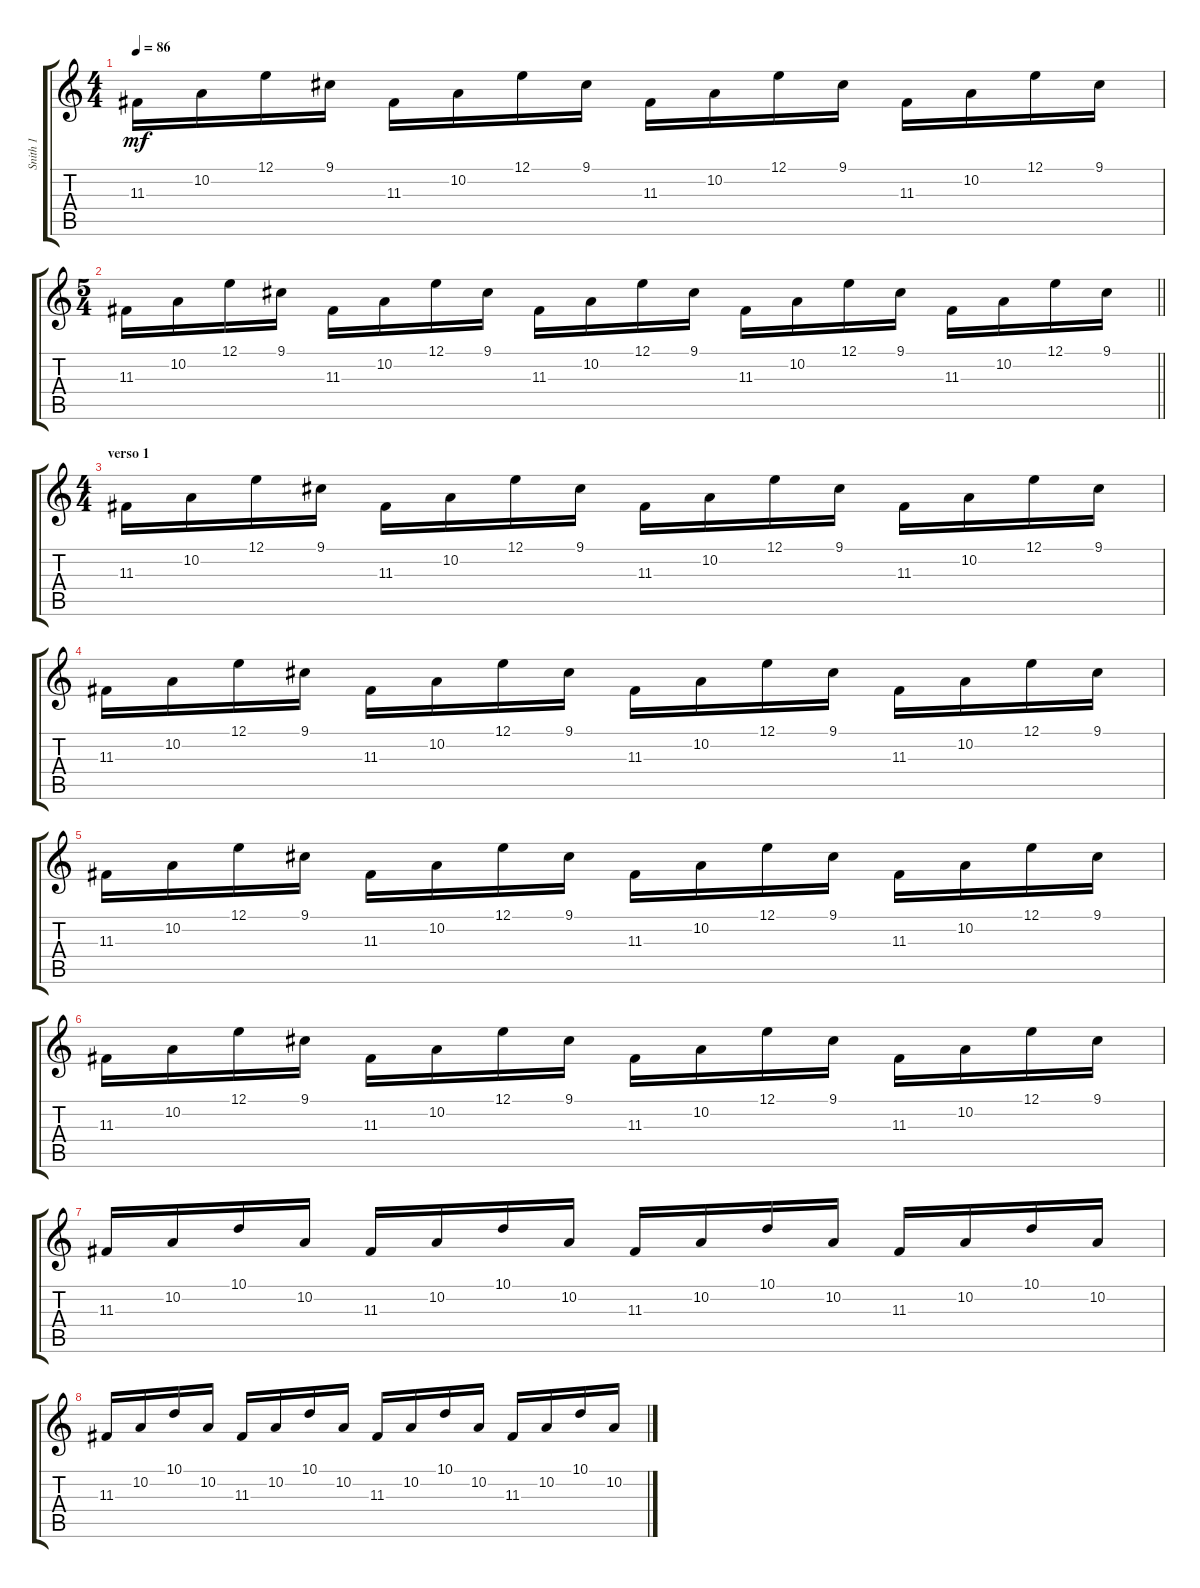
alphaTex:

\track ("Snith 1" "Snith 1") {instrument pad1newage}
\staff {score tabs}
\tuning (E4 B3 G3 D3 A2 E2) {hide}
\ts (4 4)
\tempo 86
\clef g2
\ks c
11.3.16{dy mf} 10.2.16 12.1.16 9.1.16 11.3.16 10.2.16 12.1.16 9.1.16 11.3.16 10.2.16 12.1.16 9.1.16 11.3.16 10.2.16 12.1.16 9.1.16 |
\ts (5 4)
\barLineRight lightlight
11.3.16 10.2.16 12.1.16 9.1.16 11.3.16 10.2.16 12.1.16 9.1.16 11.3.16 10.2.16 12.1.16 9.1.16 11.3.16 10.2.16 12.1.16 9.1.16 11.3.16 10.2.16 12.1.16 9.1.16 |
\ts (4 4)
\section ("" "verso 1")
11.3.16 10.2.16 12.1.16 9.1.16 11.3.16 10.2.16 12.1.16 9.1.16 11.3.16 10.2.16 12.1.16 9.1.16 11.3.16 10.2.16 12.1.16 9.1.16 |
11.3.16 10.2.16 12.1.16 9.1.16 11.3.16 10.2.16 12.1.16 9.1.16 11.3.16 10.2.16 12.1.16 9.1.16 11.3.16 10.2.16 12.1.16 9.1.16 |
11.3.16 10.2.16 12.1.16 9.1.16 11.3.16 10.2.16 12.1.16 9.1.16 11.3.16 10.2.16 12.1.16 9.1.16 11.3.16 10.2.16 12.1.16 9.1.16 |
11.3.16 10.2.16 12.1.16 9.1.16 11.3.16 10.2.16 12.1.16 9.1.16 11.3.16 10.2.16 12.1.16 9.1.16 11.3.16 10.2.16 12.1.16 9.1.16 |
11.3.16 10.2.16 10.1.16 10.2.16 11.3.16 10.2.16 10.1.16 10.2.16 11.3.16 10.2.16 10.1.16 10.2.16 11.3.16 10.2.16 10.1.16 10.2.16 |
11.3.16 10.2.16 10.1.16 10.2.16 11.3.16 10.2.16 10.1.16 10.2.16 11.3.16 10.2.16 10.1.16 10.2.16 11.3.16 10.2.16 10.1.16 10.2.16
